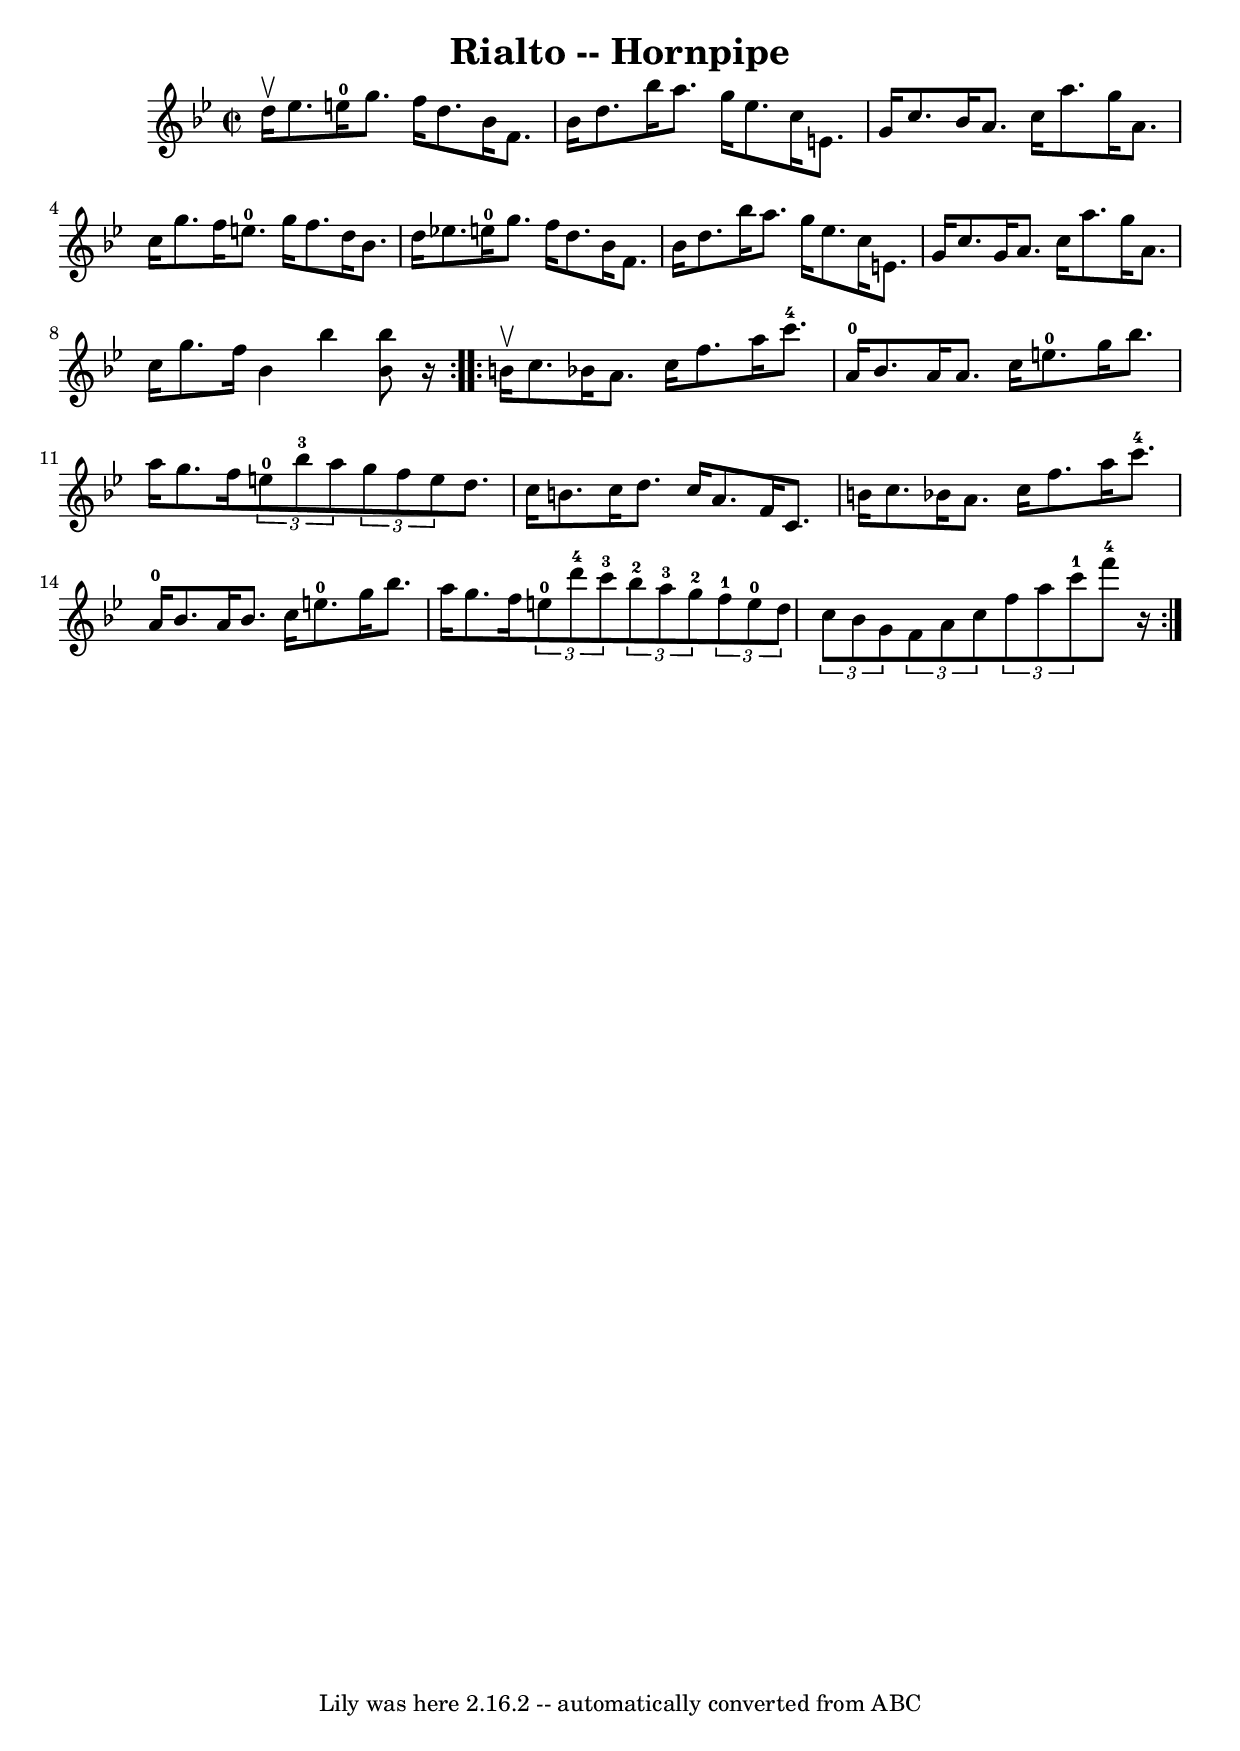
\version "2.7.40"
\include "Mammoth.ily"
\header {
	book = "Cole's 1000 Fiddle Tunes"
	crossRefNumber = "1"
	footnotes = ""
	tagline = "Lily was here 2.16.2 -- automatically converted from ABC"
	title = "Rialto -- Hornpipe"
}
voicedefault =  {
\set Score.defaultBarType = "empty"

\repeat volta 2 {
\override Staff.TimeSignature #'style = #'C
 \time 2/2 \key bes \major d''16^\upbow ees''8. e''16-0 |
   
g''8. f''16 d''8. bes'16 f'8. bes'16 d''8. bes''16  
|
 a''8. g''16 ees''8. c''16 e'8. g'16 c''8.    
bes'16  |
 a'8. c''16 a''8. g''16 a'8. c''16 g''8.  
 f''16  |
 e''8.-0 g''16 f''8. d''16 bes'8. d''16    
ees''!8. e''16-0 |
 g''8. f''16 d''8. bes'16 f'8.   
 bes'16 d''8. bes''16  |
 a''8. g''16 ees''8. c''16    
e'8. g'16 c''8. g'16  |
 a'8. c''16 a''8. g''16    
a'8. c''16 g''8. f''16  |
 bes'4 bes''4  << bes''8    
bes'8   >> r16 }     \repeat volta 2 { b'16^\upbow c''8. bes'!16  
|
 a'8. c''16 f''8. a''16 c'''8.-4 a'16-0   
bes'8. a'16  |
 a'8. c''16 e''8.-0 g''16 bes''8.    
a''16 g''8. f''16  |
     \times 2/3 { e''8-0 bes''8-3  
 a''8  }   \times 2/3 { g''8 f''8 e''8  } d''8. c''16 b'8.    
c''16  |
 d''8. c''16 a'8. f'16 c'8. b'16 c''8.    
bes'!16  |
 a'8. c''16 f''8. a''16 c'''8.-4 a'16 
-0 bes'8. a'16  |
 bes'8. c''16 e''8.-0 g''16    
bes''8. a''16 g''8. f''16  |
     \times 2/3 { e''8-0   
d'''8-4 c'''8-3 }   \times 2/3 { bes''8-2 a''8-3 g''8 
-2 }   \times 2/3 { f''8-1 e''8-0 d''8  }   \times 2/3 { c''8 
 bes'8 g'8  } |
     \times 2/3 { f'8 a'8 c''8  }   
\times 2/3 { f''8 a''8 c'''8-1 } f'''8-4   r16 }   
}

\score{
    <<

	\context Staff="default"
	{
	    \voicedefault 
	}

    >>
	\layout {
	}
	\midi {}
}
